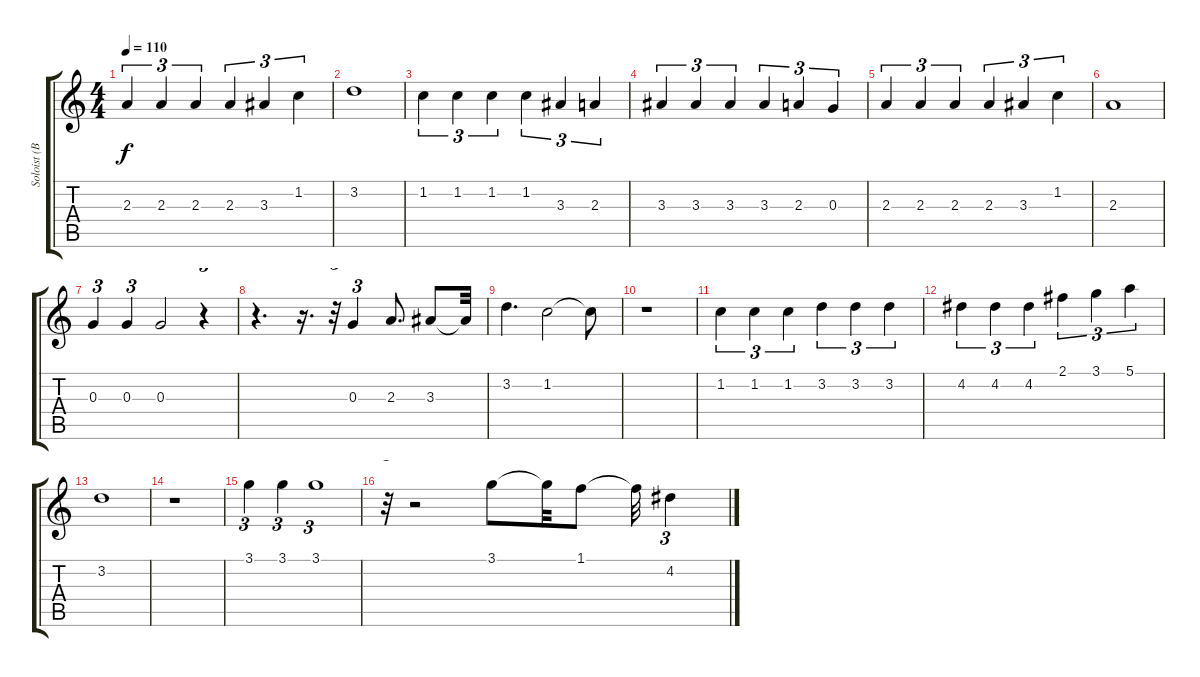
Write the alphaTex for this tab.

\track ("Soloist (BB) (none)" "Soloist (B") {instrument electricguitarjazz}
\staff {score tabs}
\tuning (E4 B3 G3 D3 A2 E2) {hide}
\ts (4 4)
\tempo 110
\clef g2
\ks c
2.3.4{tu (3 2) dy f} 2.3.4{tu (3 2)} 2.3.4{tu (3 2)} 2.3.4{tu (3 2)} 3.3.4{tu (3 2)} 1.2.4{tu (3 2)} |
3.2.1 |
1.2.4{tu (3 2)} 1.2.4{tu (3 2)} 1.2.4{tu (3 2)} 1.2.4{tu (3 2)} 3.3.4{tu (3 2)} 2.3.4{tu (3 2)} |
3.3.4{tu (3 2)} 3.3.4{tu (3 2)} 3.3.4{tu (3 2)} 3.3.4{tu (3 2)} 2.3.4{tu (3 2)} 0.3.4{tu (3 2)} |
2.3.4{tu (3 2)} 2.3.4{tu (3 2)} 2.3.4{tu (3 2)} 2.3.4{tu (3 2)} 3.3.4{tu (3 2)} 1.2.4{tu (3 2)} |
2.3.1 |
0.3.4{tu (3 2)} 0.3.4{tu (3 2)} 0.3.2 r.4{tu (3 2)} |
r.4{d} r.16{d} r.32{tu (3 2)} 0.3.4{tu (3 2)} 2.3.8{d} 3.3.8 3.3{t}.32 |
3.2.4{d} 1.2.2 1.2{t}.8 |
r.1 |
1.2.4{tu (3 2)} 1.2.4{tu (3 2)} 1.2.4{tu (3 2)} 3.2.4{tu (3 2)} 3.2.4{tu (3 2)} 3.2.4{tu (3 2)} |
4.2.4{tu (3 2)} 4.2.4{tu (3 2)} 4.2.4{tu (3 2)} 2.1.4{tu (3 2)} 3.1.4{tu (3 2)} 5.1.4{tu (3 2)} |
3.2.1 |
r.1 |
3.1.4{tu (3 2)} 3.1.4{tu (3 2)} 3.1.1{tu (3 2)} |
r.32{tu (3 2)} r.2 3.1.8 3.1{t}.32 1.1.8 1.1{t}.32 4.2.4{tu (3 2)}
